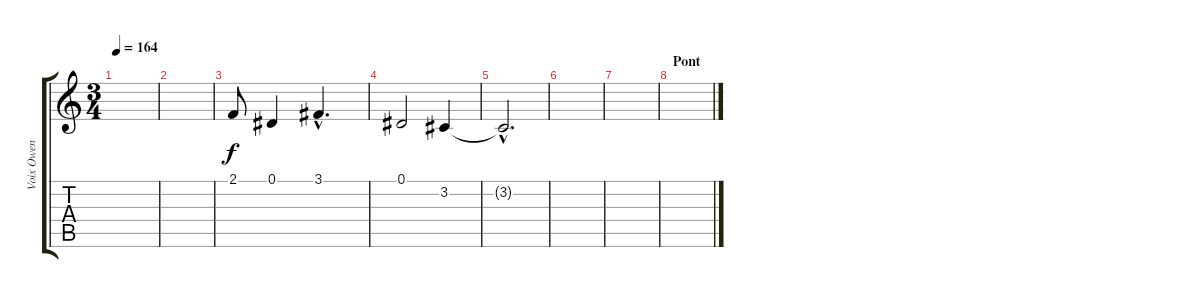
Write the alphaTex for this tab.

\track ("Voix Owen" "Voix Owen") {instrument lead8bassandlead}
\staff {score tabs}
\tuning (Eb4 Bb3 Gb3 Db3 Ab2 Eb2) {hide}
\ts (3 4)
\tempo 164
\clef g2
\ks c
|
|
2.1.8 0.1.4 3.1{hac}.4{d} |
0.1.2 3.2.4 |
3.2{hac t}.2{d} |
|
|
\section ("" "Pont")
